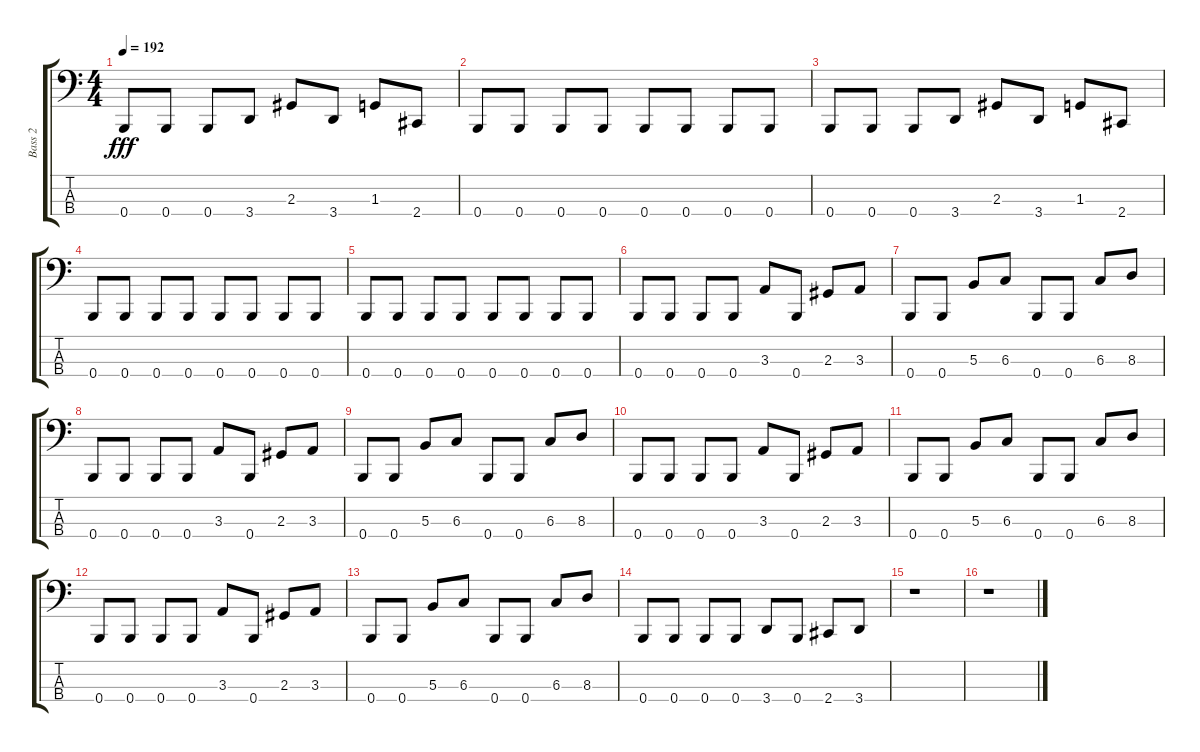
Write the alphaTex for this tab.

\track ("Bass 2" "Bass 2") {instrument electricbasspick}
\staff {score tabs}
\tuning (E2 B1 Gb1 B0) {hide}
\ts (4 4)
\tempo 192
\clef f4
\ks c
0.4.8{dy fff} 0.4.8 0.4.8 3.4.8 2.3.8 3.4.8 1.3.8 2.4.8 |
0.4.8 0.4.8 0.4.8 0.4.8 0.4.8 0.4.8 0.4.8 0.4.8 |
0.4.8 0.4.8 0.4.8 3.4.8 2.3.8 3.4.8 1.3.8 2.4.8 |
0.4.8 0.4.8 0.4.8 0.4.8 0.4.8 0.4.8 0.4.8 0.4.8 |
0.4.8 0.4.8 0.4.8 0.4.8 0.4.8 0.4.8 0.4.8 0.4.8 |
0.4.8 0.4.8 0.4.8 0.4.8 3.3.8 0.4.8 2.3.8 3.3.8 |
0.4.8 0.4.8 5.3.8 6.3.8 0.4.8 0.4.8 6.3.8 8.3.8 |
0.4.8 0.4.8 0.4.8 0.4.8 3.3.8 0.4.8 2.3.8 3.3.8 |
0.4.8 0.4.8 5.3.8 6.3.8 0.4.8 0.4.8 6.3.8 8.3.8 |
0.4.8 0.4.8 0.4.8 0.4.8 3.3.8 0.4.8 2.3.8 3.3.8 |
0.4.8 0.4.8 5.3.8 6.3.8 0.4.8 0.4.8 6.3.8 8.3.8 |
0.4.8 0.4.8 0.4.8 0.4.8 3.3.8 0.4.8 2.3.8 3.3.8 |
0.4.8 0.4.8 5.3.8 6.3.8 0.4.8 0.4.8 6.3.8 8.3.8 |
0.4.8 0.4.8 0.4.8 0.4.8 3.4.8 0.4.8 2.4.8 3.4.8 |
r.1 |
r.1
